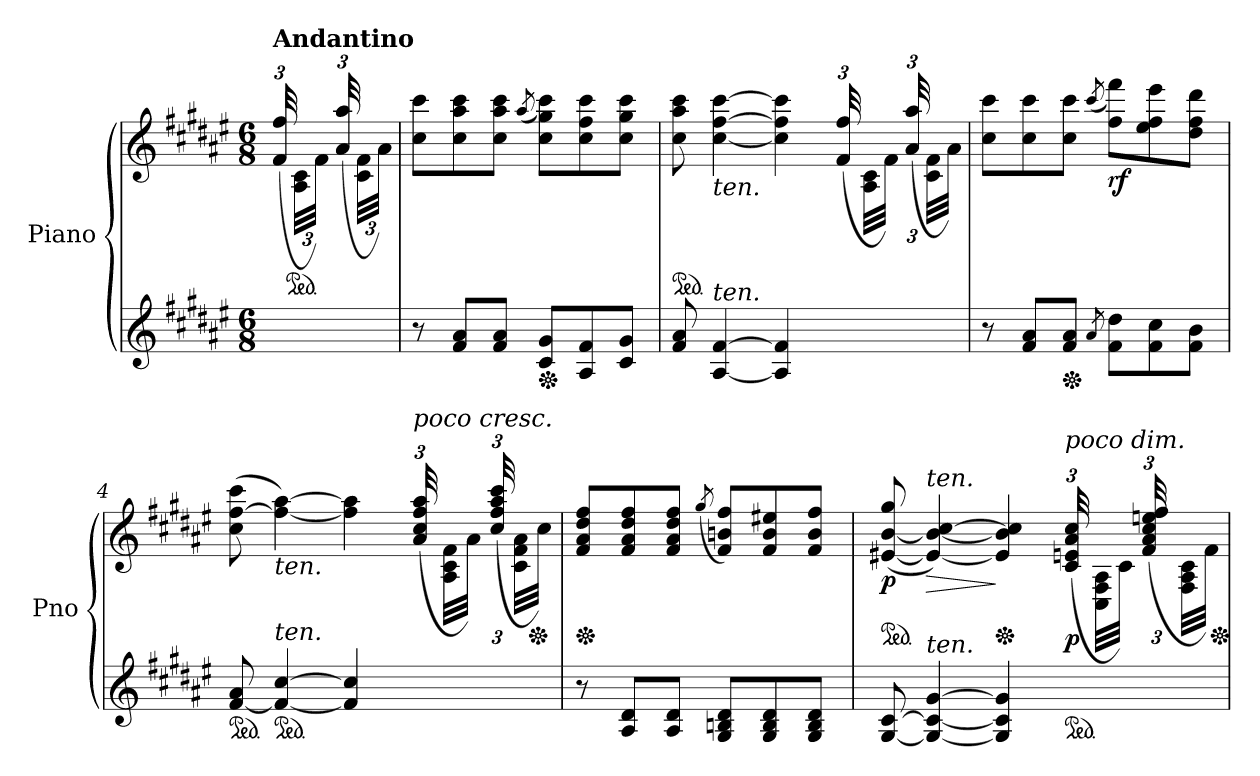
**kern	**kern	**dynam
*part1	*part1	*part1
*staff2	*staff1	*staff1/2
*I"Piano	*	*
*I'Pno	*	*
*clefG2	*clefG2	*
*k[f#c#g#d#a#e#]	*k[f#c#g#d#a#e#]	*
*M6/8	*M6/8	*
*Xtuplet	*Xbrackettup	*
=	=	=
*	*^	*
!	!LO:TX:a:B:t=Andantino	!	!
!	!	!	!LO:DY:a=2
48ryy	(48f#/ 48ff#/	48ryy	other-dynamics
*	*ped	*	*
24ryy	24ryy	48A#\ 48c#\LLL	.
.	.	48f#\JJJ)	.
48ryy	(48a#/ 48aa#/	48ryy	.
24ryy	24ryy	48c#\ 48f#\LLL	.
.	.	48a#\JJJ)	.
=1	=1	=1	=1
!	!	!	!LO:DY:b
*	*v	*v	*
8r	8cc#\ 8ccc#\L	other-dynamics
8f#/ 8a#/L	8cc#\ 8aa#\ 8ccc#\	.
8f#/ 8a#/J	8cc#\ 8aa#\ 8ccc#\J	.
.	(8qaa#/	.
*Xped	*	*
8c#/ 8g#/L	8cc#\ 8gg#\ 8ccc#\L)	.
8A#/ 8f#/	8cc#\ 8ff#\ 8ccc#\	.
8c#/ 8g#/J	8cc#\ 8gg#\ 8ccc#\J	.
=2	=2	=2
*	*ped	*
*	*^	*
8f#/ 8a#/	8cc#\ 8aa#\ 8ccc#\	48%31ryy	.
!	!LO:TX:b:i:t=ten.	!	!
!LO:TX:a:i:t=ten.	!	!	!
[4A#/ [4f#/	[4cc#\ [4ff#\ [4ccc#\	.	.
4A#/] 4f#/]	4cc#\] 4ff#\] 4ccc#\]	.	.
48ryy	(48f#/ 48ff#/	.	.
24ryy	24ryy	48A#\ 48c#\LLL	.
.	.	48f#\JJJ)	.
48ryy	(48a#/ 48aa#/	48ryy	.
24ryy	24ryy	48c#\ 48f#\LLL	.
.	.	48a#\JJJ)	.
*	*v	*v	*
=3	=3	=3
8r	8cc#\ 8ccc#\L	.
8f#/ 8a#/L	8cc#\ 8ccc#\	.
*Xped	*	*
8f#/ 8a#/J	8cc#\ 8ccc#\J	.
8qa#/	(8qccc#/	.
!	!	!LO:DY:b
8f#\ 8dd#\L	8ff#\ 8fff#\L)	rf
8f#\ 8cc#\	8ee#\ 8ff#\ 8eee#\	.
8f#\ 8b\J	8dd#\ 8ff#\ 8ddd#\J	.
!!LO:LB:g=z
=4	=4	=4
*ped	*	*
*	*^	*
[8f#/ 8a#/	(>8cc#\ [8ff#\ 8ccc#\	48%31ryy	.
*ped	*	*	*
!	!LO:TX:b:i:t=ten.	!	!
!LO:TX:a:i:t=ten.	!	!	!
4f#/_ [4cc#/	4ff#\_ [4aa#\)	.	.
4f#/] 4cc#/]	4ff#\] 4aa#\]	.	.
!	!LO:TX:a:i:t=poco cresc.	!	!
48ryy	(48a#/ 48cc#/ 48ff#/ 48aa#/	.	.
24ryy	24ryy	48A#\ 48c#\ 48f#\LLL	.
.	.	48a#\JJJ)	.
48ryy	(48cc#/ 48ff#/ 48aa#/ 48ccc#/	48ryy	.
24ryy	24ryy	48c#\ 48f#\ 48a#\LLL	.
*	*Xped	*	*
.	.	48cc#\JJJ)	.
*	*v	*v	*
=5	=5	=5
*	*Xped	*
8r	8f#/ 8a#/ 8dd#/ 8ff#/L	.
8A#/ 8d#/L	8f#/ 8a#/ 8dd#/ 8ff#/	.
8A#/ 8d#/J	8f#/ 8a#/ 8dd#/ 8ff#/J	.
.	(8qgg#/	.
8G#/ 8Bn/ 8d#/L	8f#/ 8bn/ 8ff#/L)	.
8G#/ 8B/ 8d#/	8f#/ 8b/ 8ee#X/	.
8G#/ 8B/ 8d#/J	8f#/ 8b/ 8ff#/J	.
=6	=6	=6
*	*ped	*
*	*^	*
!	!	!	!LO:DY:b
[8G#/ [8c#/	([8e#X/ [8b/ 8gg#/	48%31ryy	p
!	!LO:TX:a:i:t=ten.	!	!
!LO:TX:a:i:t=ten.	!	!	!
!	!	!	!LO:HP:b
4G#/_ 4c#/_ [4g#/	4e#/_ 4b/_ [4cc#/)	.	>
*	*Xped	*	*
4G#/] 4c#/] 4g#/]	4e#/] 4b/] 4cc#/]	.	]
*ped	*	*	*
!	!LO:TX:a:i:t=poco dim.	!	!
!	!	!	!LO:DY:b
48ryy	(48c#/ 48en/ 48a#/ 48cc#/	.	p
24ryy	24ryy	48C#\ 48F#\ 48A#\LLL	.
.	.	48c#\JJJ)	.
48ryy	(48f#/ 48a#/ 48cc#/ 48een/ 48ff#/	48ryy	.
24ryy	24ryy	48F#\ 48A#\ 48c#\LLL	.
.	.	48f#\JJJ)	.
*	*Xped	*	*
*	*v	*v	*
=	=	=
*-	*-	*-
